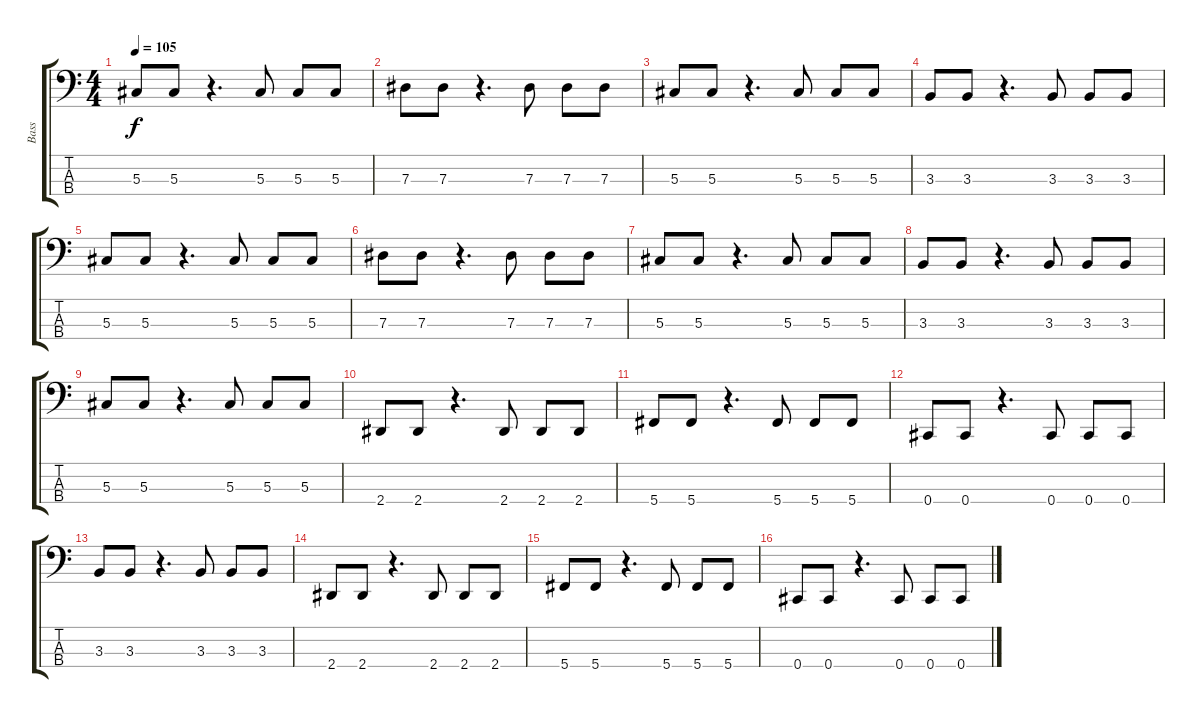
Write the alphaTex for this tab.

\track ("Bass" "Bass") {instrument electricbassfinger}
\staff {score tabs}
\tuning (Gb2 Db2 Ab1 Db1) {hide}
\ts (4 4)
\tempo 105
\clef f4
\ks c
5.3.8{dy f} 5.3.8 r.4{d} 5.3.8 5.3.8 5.3.8 |
7.3.8 7.3.8 r.4{d} 7.3.8 7.3.8 7.3.8 |
5.3.8 5.3.8 r.4{d} 5.3.8 5.3.8 5.3.8 |
3.3.8 3.3.8 r.4{d} 3.3.8 3.3.8 3.3.8 |
5.3.8 5.3.8 r.4{d} 5.3.8 5.3.8 5.3.8 |
7.3.8 7.3.8 r.4{d} 7.3.8 7.3.8 7.3.8 |
5.3.8 5.3.8 r.4{d} 5.3.8 5.3.8 5.3.8 |
3.3.8 3.3.8 r.4{d} 3.3.8 3.3.8 3.3.8 |
5.3.8 5.3.8 r.4{d} 5.3.8 5.3.8 5.3.8 |
2.4.8 2.4.8 r.4{d} 2.4.8 2.4.8 2.4.8 |
5.4.8 5.4.8 r.4{d} 5.4.8 5.4.8 5.4.8 |
0.4.8 0.4.8 r.4{d} 0.4.8 0.4.8 0.4.8 |
3.3.8 3.3.8 r.4{d} 3.3.8 3.3.8 3.3.8 |
2.4.8 2.4.8 r.4{d} 2.4.8 2.4.8 2.4.8 |
5.4.8 5.4.8 r.4{d} 5.4.8 5.4.8 5.4.8 |
0.4.8 0.4.8 r.4{d} 0.4.8 0.4.8 0.4.8
